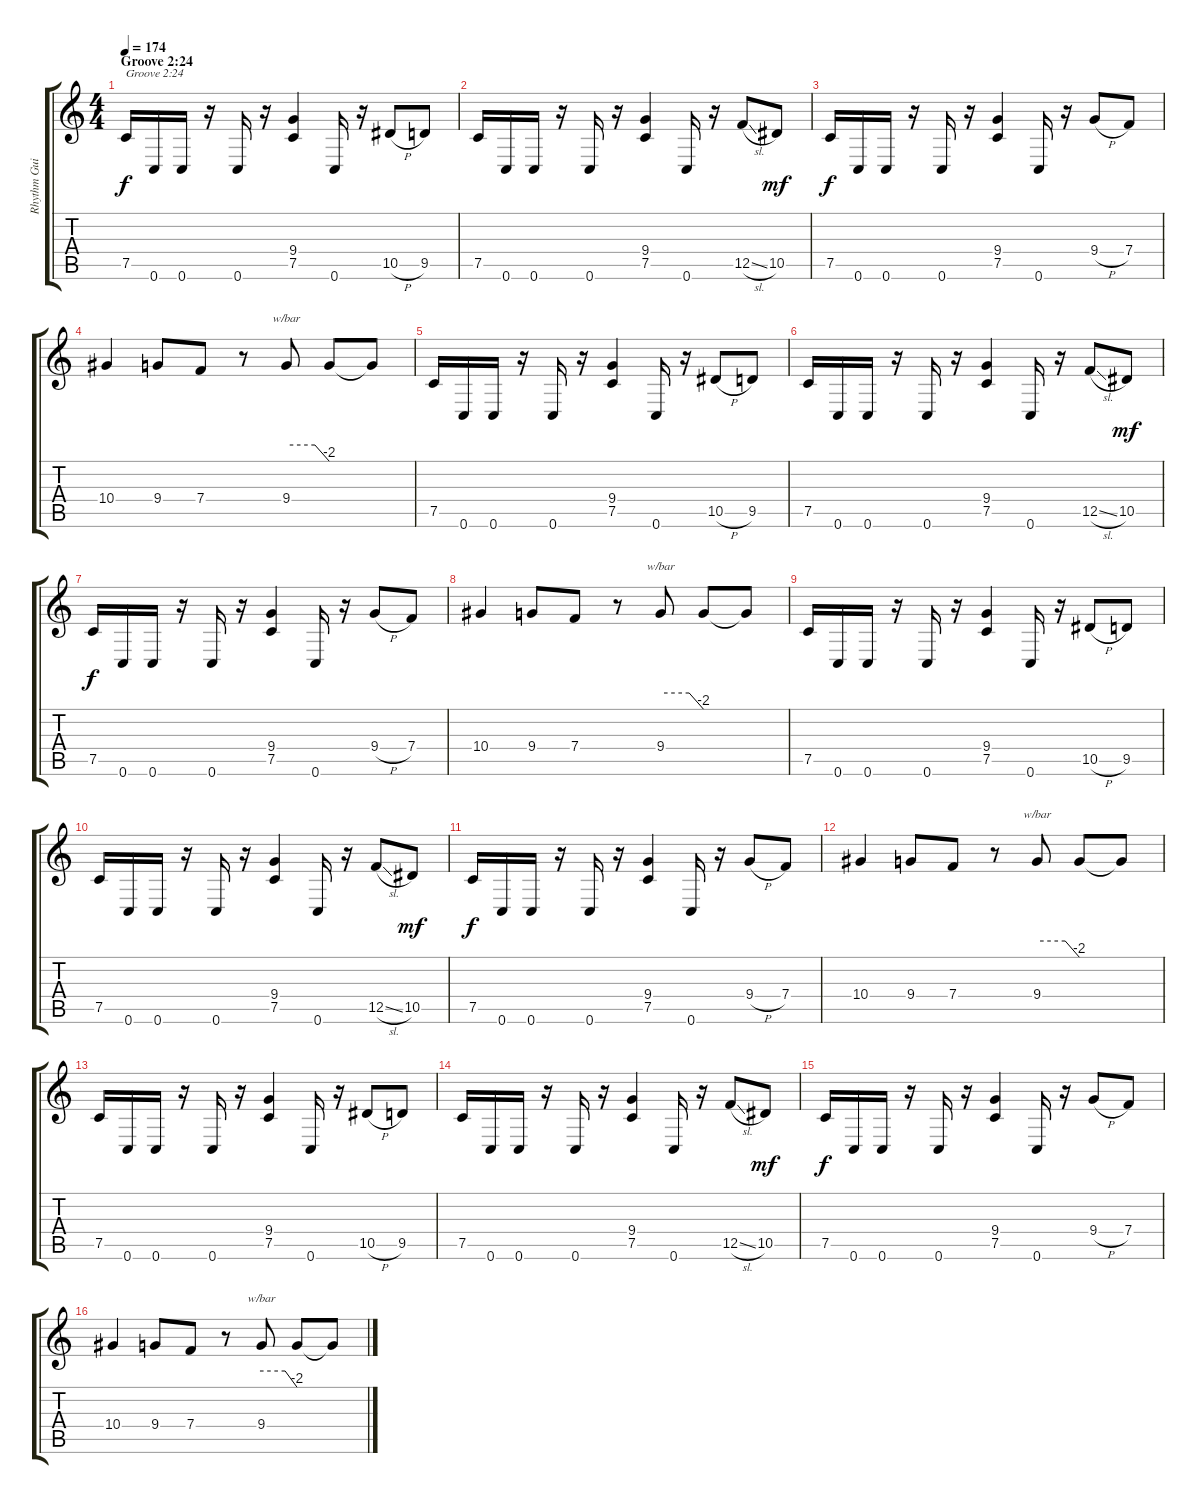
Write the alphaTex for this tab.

\track ("Rhythm Guitar (Robert Sennebaeck)" "Rhythm Gui") {instrument distortionguitar}
\staff {score tabs}
\tuning (C4 G3 Eb3 Bb2 F2 C2) {hide}
\ts (4 4)
\section ("" "Groove 2:24")
\tempo 174
\clef g2
\ks c
7.5.16{txt "Groove 2:24" dy f} 0.6.16 0.6.16 r.16 0.6.16 r.16 (9.4 7.5).4 0.6.16 r.16 10.5{h}.8 9.5.8 |
7.5.16 0.6.16 0.6.16 r.16 0.6.16 r.16 (9.4 7.5).4 0.6.16 r.16 12.5{sl}.8 10.5.8{dy mf} |
7.5.16{dy f} 0.6.16 0.6.16 r.16 0.6.16 r.16 (9.4 7.5).4 0.6.16 r.16 9.4{h}.8 7.4.8 |
10.4.4 9.4.8 7.4.8 r.8 9.4.8{tbe (custom default 0 0 40 0 60 -8)} 9.4{t}.8 9.4{t}.8 |
7.5.16 0.6.16 0.6.16 r.16 0.6.16 r.16 (9.4 7.5).4 0.6.16 r.16 10.5{h}.8 9.5.8 |
7.5.16 0.6.16 0.6.16 r.16 0.6.16 r.16 (9.4 7.5).4 0.6.16 r.16 12.5{sl}.8 10.5.8{dy mf} |
7.5.16{dy f} 0.6.16 0.6.16 r.16 0.6.16 r.16 (9.4 7.5).4 0.6.16 r.16 9.4{h}.8 7.4.8 |
10.4.4 9.4.8 7.4.8 r.8 9.4.8{tbe (custom default 0 0 40 0 60 -8)} 9.4{t}.8 9.4{t}.8 |
7.5.16 0.6.16 0.6.16 r.16 0.6.16 r.16 (9.4 7.5).4 0.6.16 r.16 10.5{h}.8 9.5.8 |
7.5.16 0.6.16 0.6.16 r.16 0.6.16 r.16 (9.4 7.5).4 0.6.16 r.16 12.5{sl}.8 10.5.8{dy mf} |
7.5.16{dy f} 0.6.16 0.6.16 r.16 0.6.16 r.16 (9.4 7.5).4 0.6.16 r.16 9.4{h}.8 7.4.8 |
10.4.4 9.4.8 7.4.8 r.8 9.4.8{tbe (custom default 0 0 40 0 60 -8)} 9.4{t}.8 9.4{t}.8 |
7.5.16 0.6.16 0.6.16 r.16 0.6.16 r.16 (9.4 7.5).4 0.6.16 r.16 10.5{h}.8 9.5.8 |
7.5.16 0.6.16 0.6.16 r.16 0.6.16 r.16 (9.4 7.5).4 0.6.16 r.16 12.5{sl}.8 10.5.8{dy mf} |
7.5.16{dy f} 0.6.16 0.6.16 r.16 0.6.16 r.16 (9.4 7.5).4 0.6.16 r.16 9.4{h}.8 7.4.8 |
10.4.4 9.4.8 7.4.8 r.8 9.4.8{tbe (custom default 0 0 40 0 60 -8)} 9.4{t}.8 9.4{t}.8
